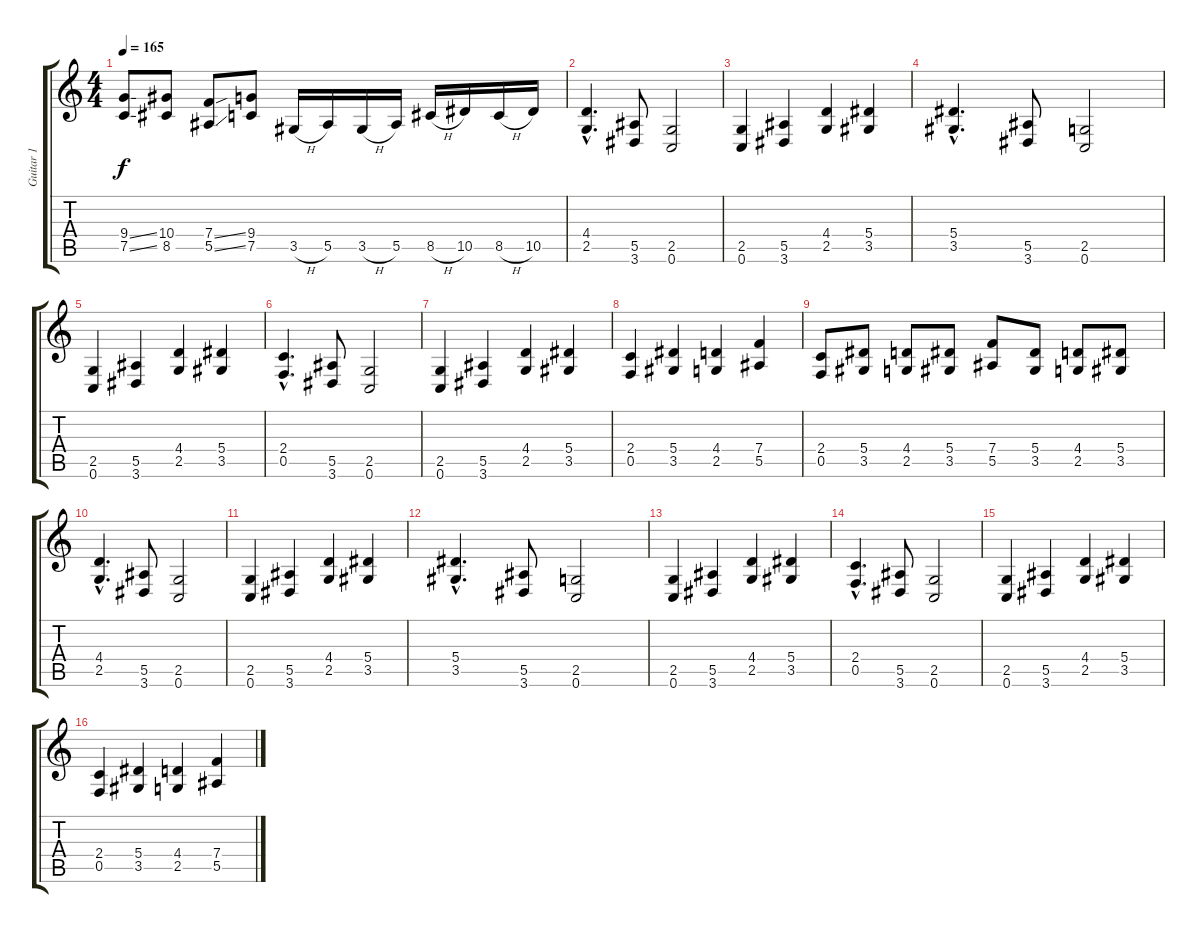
\track ("Guitar 1" "Guitar 1") {instrument distortionguitar}
\staff {score tabs}
\tuning (C4 G3 Eb3 Bb2 F2 C2) {hide}
\ts (4 4)
\tempo 165
\clef g2
\ks c
(9.4{ss} 7.5{ss}).8{dy f} (10.4 8.5).8 (7.4{ss} 5.5{ss}).8 (9.4 7.5).8 3.5{h}.16 5.5.16 3.5{h}.16 5.5.16 8.5{h}.16 10.5.16 8.5{h}.16 10.5.16 |
(4.4{hac} 2.5{hac}).4{d} (5.5 3.6).8 (2.5 0.6).2 |
(2.5 0.6).4 (5.5 3.6).4 (4.4 2.5).4 (5.4 3.5).4 |
(5.4{hac} 3.5{hac}).4{d} (5.5 3.6).8 (2.5 0.6).2 |
(2.5 0.6).4 (5.5 3.6).4 (4.4 2.5).4 (5.4 3.5).4 |
(2.4{hac} 0.5{hac}).4{d} (5.5 3.6).8 (2.5 0.6).2 |
(2.5 0.6).4 (5.5 3.6).4 (4.4 2.5).4 (5.4 3.5).4 |
(2.4 0.5).4 (5.4 3.5).4 (4.4 2.5).4 (7.4 5.5).4 |
(2.4 0.5).8 (5.4 3.5).8 (4.4 2.5).8 (5.4 3.5).8 (7.4 5.5).8 (5.4 3.5).8 (4.4 2.5).8 (5.4 3.5).8 |
(4.4{hac} 2.5{hac}).4{d} (5.5 3.6).8 (2.5 0.6).2 |
(2.5 0.6).4 (5.5 3.6).4 (4.4 2.5).4 (5.4 3.5).4 |
(5.4{hac} 3.5{hac}).4{d} (5.5 3.6).8 (2.5 0.6).2 |
(2.5 0.6).4 (5.5 3.6).4 (4.4 2.5).4 (5.4 3.5).4 |
(2.4{hac} 0.5{hac}).4{d} (5.5 3.6).8 (2.5 0.6).2 |
(2.5 0.6).4 (5.5 3.6).4 (4.4 2.5).4 (5.4 3.5).4 |
(2.4 0.5).4 (5.4 3.5).4 (4.4 2.5).4 (7.4 5.5).4
